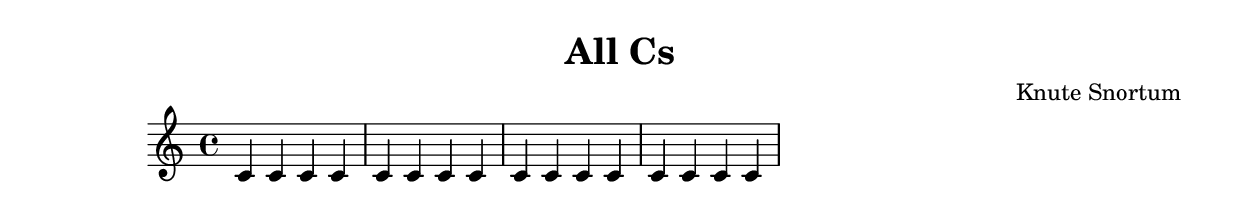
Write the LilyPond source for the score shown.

\header {
  title = "All Cs"
  composer = "Knute Snortum"
}

\relative c' {
  \repeat unfold 4 { c4 c c c }
}